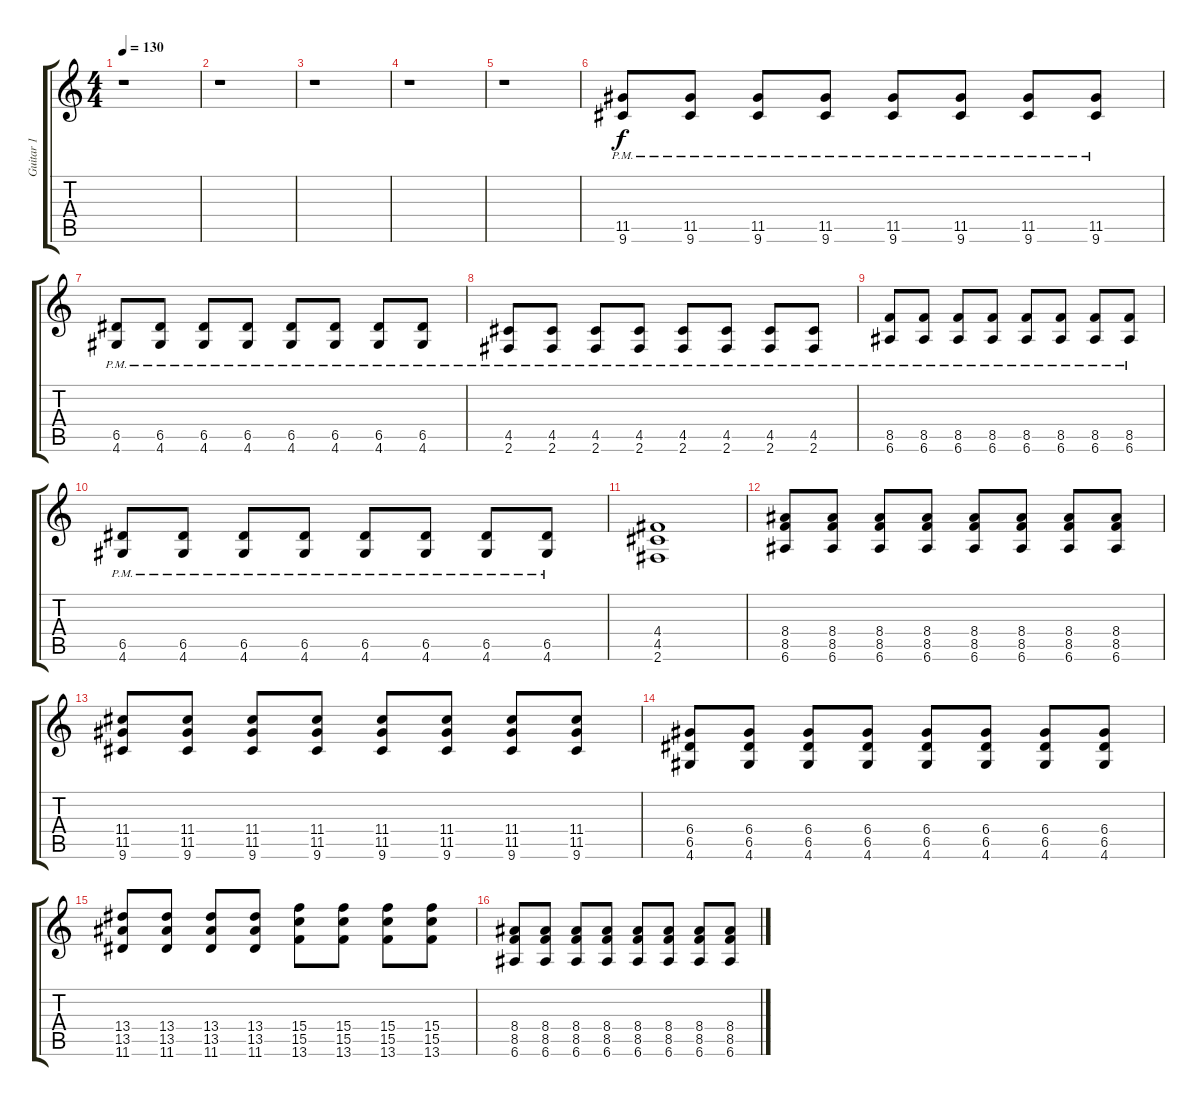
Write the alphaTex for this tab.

\track ("Guitar 1" "Guitar 1") {instrument distortionguitar}
\staff {score tabs}
\tuning (E4 B3 G3 D3 A2 E2) {hide}
\ts (4 4)
\tempo 130
\clef g2
\ks c
r.1{dy f} |
r.1 |
r.1 |
r.1 |
r.1 |
(11.5{pm} 9.6{pm}).8{instrument distortionguitar} (11.5{pm} 9.6{pm}).8 (11.5{pm} 9.6{pm}).8 (11.5{pm} 9.6{pm}).8 (11.5{pm} 9.6{pm}).8 (11.5{pm} 9.6{pm}).8 (11.5{pm} 9.6{pm}).8 (11.5{pm} 9.6{pm}).8 |
(6.5{pm} 4.6{pm}).8 (6.5{pm} 4.6{pm}).8 (6.5{pm} 4.6{pm}).8 (6.5{pm} 4.6{pm}).8 (6.5{pm} 4.6{pm}).8 (6.5{pm} 4.6{pm}).8 (6.5{pm} 4.6{pm}).8 (6.5{pm} 4.6{pm}).8 |
(4.5{pm} 2.6{pm}).8 (4.5{pm} 2.6{pm}).8 (4.5{pm} 2.6{pm}).8 (4.5{pm} 2.6{pm}).8 (4.5{pm} 2.6{pm}).8 (4.5{pm} 2.6{pm}).8 (4.5{pm} 2.6{pm}).8 (4.5{pm} 2.6{pm}).8 |
(8.5{pm} 6.6{pm}).8 (8.5{pm} 6.6{pm}).8 (8.5{pm} 6.6{pm}).8 (8.5{pm} 6.6{pm}).8 (8.5{pm} 6.6{pm}).8 (8.5{pm} 6.6{pm}).8 (8.5{pm} 6.6{pm}).8 (8.5{pm} 6.6{pm}).8 |
(6.5{pm} 4.6{pm}).8 (6.5{pm} 4.6{pm}).8 (6.5{pm} 4.6{pm}).8 (6.5{pm} 4.6{pm}).8 (6.5{pm} 4.6{pm}).8 (6.5{pm} 4.6{pm}).8 (6.5{pm} 4.6{pm}).8 (6.5{pm} 4.6{pm}).8 |
(4.4 4.5 2.6).1 |
(8.4 8.5 6.6).8 (8.4 8.5 6.6).8 (8.4 8.5 6.6).8 (8.4 8.5 6.6).8 (8.4 8.5 6.6).8 (8.4 8.5 6.6).8 (8.4 8.5 6.6).8 (8.4 8.5 6.6).8 |
(11.4 11.5 9.6).8 (11.4 11.5 9.6).8 (11.4 11.5 9.6).8 (11.4 11.5 9.6).8 (11.4 11.5 9.6).8 (11.4 11.5 9.6).8 (11.4 11.5 9.6).8 (11.4 11.5 9.6).8 |
(6.4 6.5 4.6).8 (6.4 6.5 4.6).8 (6.4 6.5 4.6).8 (6.4 6.5 4.6).8 (6.4 6.5 4.6).8 (6.4 6.5 4.6).8 (6.4 6.5 4.6).8 (6.4 6.5 4.6).8 |
(13.4 13.5 11.6).8 (13.4 13.5 11.6).8 (13.4 13.5 11.6).8 (13.4 13.5 11.6).8 (15.4 15.5 13.6).8 (15.4 15.5 13.6).8 (15.4 15.5 13.6).8 (15.4 15.5 13.6).8 |
(8.4 8.5 6.6).8 (8.4 8.5 6.6).8 (8.4 8.5 6.6).8 (8.4 8.5 6.6).8 (8.4 8.5 6.6).8 (8.4 8.5 6.6).8 (8.4 8.5 6.6).8 (8.4 8.5 6.6).8
